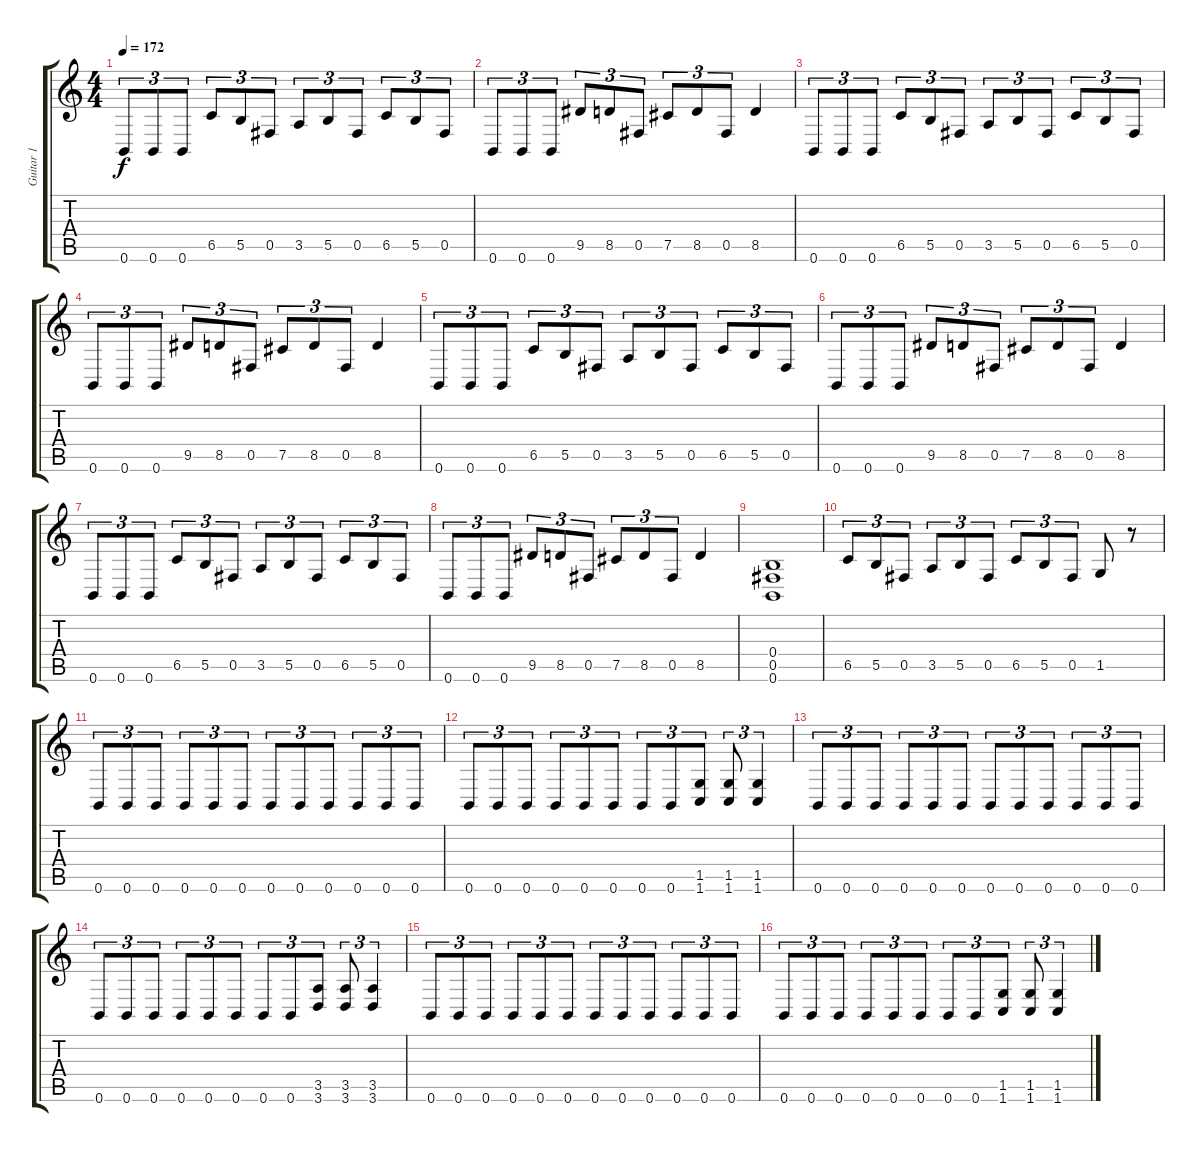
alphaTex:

\track ("Guitar 1" "Guitar 1") {instrument distortionguitar}
\staff {score tabs}
\tuning (Db4 Ab3 E3 B2 Gb2 B1) {hide}
\ts (4 4)
\tempo 172
\clef g2
\ks c
0.6.8{tu (3 2) dy f} 0.6.8{tu (3 2)} 0.6.8{tu (3 2)} 6.5.8{tu (3 2)} 5.5.8{tu (3 2)} 0.5.8{tu (3 2)} 3.5.8{tu (3 2)} 5.5.8{tu (3 2)} 0.5.8{tu (3 2)} 6.5.8{tu (3 2)} 5.5.8{tu (3 2)} 0.5.8{tu (3 2)} |
0.6.8{tu (3 2)} 0.6.8{tu (3 2)} 0.6.8{tu (3 2)} 9.5.8{tu (3 2)} 8.5.8{tu (3 2)} 0.5.8{tu (3 2)} 7.5.8{tu (3 2)} 8.5.8{tu (3 2)} 0.5.8{tu (3 2)} 8.5.4 |
0.6.8{tu (3 2)} 0.6.8{tu (3 2)} 0.6.8{tu (3 2)} 6.5.8{tu (3 2)} 5.5.8{tu (3 2)} 0.5.8{tu (3 2)} 3.5.8{tu (3 2)} 5.5.8{tu (3 2)} 0.5.8{tu (3 2)} 6.5.8{tu (3 2)} 5.5.8{tu (3 2)} 0.5.8{tu (3 2)} |
0.6.8{tu (3 2)} 0.6.8{tu (3 2)} 0.6.8{tu (3 2)} 9.5.8{tu (3 2)} 8.5.8{tu (3 2)} 0.5.8{tu (3 2)} 7.5.8{tu (3 2)} 8.5.8{tu (3 2)} 0.5.8{tu (3 2)} 8.5.4 |
0.6.8{tu (3 2)} 0.6.8{tu (3 2)} 0.6.8{tu (3 2)} 6.5.8{tu (3 2)} 5.5.8{tu (3 2)} 0.5.8{tu (3 2)} 3.5.8{tu (3 2)} 5.5.8{tu (3 2)} 0.5.8{tu (3 2)} 6.5.8{tu (3 2)} 5.5.8{tu (3 2)} 0.5.8{tu (3 2)} |
0.6.8{tu (3 2)} 0.6.8{tu (3 2)} 0.6.8{tu (3 2)} 9.5.8{tu (3 2)} 8.5.8{tu (3 2)} 0.5.8{tu (3 2)} 7.5.8{tu (3 2)} 8.5.8{tu (3 2)} 0.5.8{tu (3 2)} 8.5.4 |
0.6.8{tu (3 2)} 0.6.8{tu (3 2)} 0.6.8{tu (3 2)} 6.5.8{tu (3 2)} 5.5.8{tu (3 2)} 0.5.8{tu (3 2)} 3.5.8{tu (3 2)} 5.5.8{tu (3 2)} 0.5.8{tu (3 2)} 6.5.8{tu (3 2)} 5.5.8{tu (3 2)} 0.5.8{tu (3 2)} |
0.6.8{tu (3 2)} 0.6.8{tu (3 2)} 0.6.8{tu (3 2)} 9.5.8{tu (3 2)} 8.5.8{tu (3 2)} 0.5.8{tu (3 2)} 7.5.8{tu (3 2)} 8.5.8{tu (3 2)} 0.5.8{tu (3 2)} 8.5.4 |
(0.4 0.5 0.6).1 |
6.5.8{tu (3 2)} 5.5.8{tu (3 2)} 0.5.8{tu (3 2)} 3.5.8{tu (3 2)} 5.5.8{tu (3 2)} 0.5.8{tu (3 2)} 6.5.8{tu (3 2)} 5.5.8{tu (3 2)} 0.5.8{tu (3 2)} 1.5.8 r.8 |
0.6.8{tu (3 2)} 0.6.8{tu (3 2)} 0.6.8{tu (3 2)} 0.6.8{tu (3 2)} 0.6.8{tu (3 2)} 0.6.8{tu (3 2)} 0.6.8{tu (3 2)} 0.6.8{tu (3 2)} 0.6.8{tu (3 2)} 0.6.8{tu (3 2)} 0.6.8{tu (3 2)} 0.6.8{tu (3 2)} |
0.6.8{tu (3 2)} 0.6.8{tu (3 2)} 0.6.8{tu (3 2)} 0.6.8{tu (3 2)} 0.6.8{tu (3 2)} 0.6.8{tu (3 2)} 0.6.8{tu (3 2)} 0.6.8{tu (3 2)} (1.5 1.6).8{tu (3 2)} (1.5 1.6).8{tu (3 2)} (1.5 1.6).4{tu (3 2)} |
0.6.8{tu (3 2)} 0.6.8{tu (3 2)} 0.6.8{tu (3 2)} 0.6.8{tu (3 2)} 0.6.8{tu (3 2)} 0.6.8{tu (3 2)} 0.6.8{tu (3 2)} 0.6.8{tu (3 2)} 0.6.8{tu (3 2)} 0.6.8{tu (3 2)} 0.6.8{tu (3 2)} 0.6.8{tu (3 2)} |
0.6.8{tu (3 2)} 0.6.8{tu (3 2)} 0.6.8{tu (3 2)} 0.6.8{tu (3 2)} 0.6.8{tu (3 2)} 0.6.8{tu (3 2)} 0.6.8{tu (3 2)} 0.6.8{tu (3 2)} (3.5 3.6).8{tu (3 2)} (3.5 3.6).8{tu (3 2)} (3.5 3.6).4{tu (3 2)} |
0.6.8{tu (3 2)} 0.6.8{tu (3 2)} 0.6.8{tu (3 2)} 0.6.8{tu (3 2)} 0.6.8{tu (3 2)} 0.6.8{tu (3 2)} 0.6.8{tu (3 2)} 0.6.8{tu (3 2)} 0.6.8{tu (3 2)} 0.6.8{tu (3 2)} 0.6.8{tu (3 2)} 0.6.8{tu (3 2)} |
0.6.8{tu (3 2)} 0.6.8{tu (3 2)} 0.6.8{tu (3 2)} 0.6.8{tu (3 2)} 0.6.8{tu (3 2)} 0.6.8{tu (3 2)} 0.6.8{tu (3 2)} 0.6.8{tu (3 2)} (1.5 1.6).8{tu (3 2)} (1.5 1.6).8{tu (3 2)} (1.5 1.6).4{tu (3 2)}
